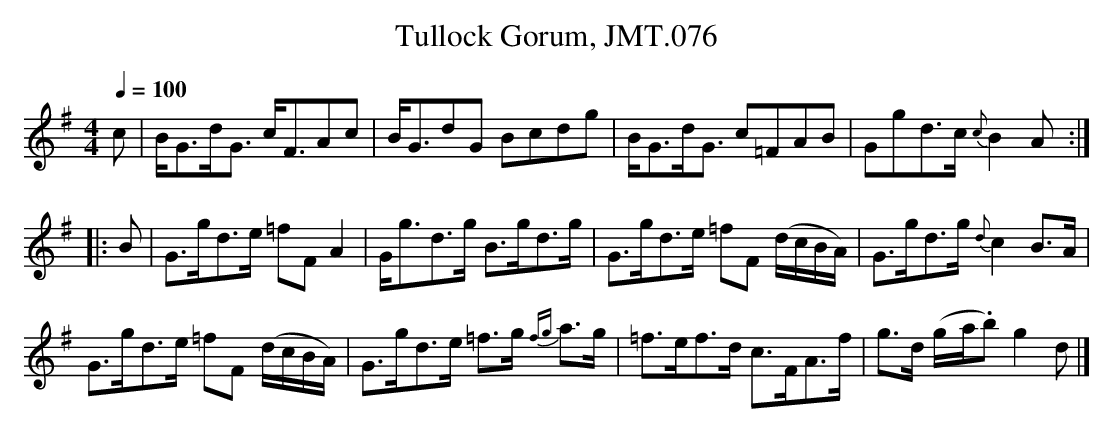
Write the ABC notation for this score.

X:1
T:Tullock Gorum, JMT.076
M:4/4
L:1/8
Q:1/4=100
K:G
c|B<Gd<G c<FAc|B<GdG Bcdg|\
B<Gd<G c=FAB|Ggd>c {c}B2A:|
|:B|G>gd>e =fFA2|G<gd>g B>gd>g|\
G>gd>e =fF (d/c/B/A/)|G>gd>g {d}c2B>A|
G>gd>e =fF (d/c/B/A/)|G>gd>e =f>g {fg}a>g|\
=f>ef>d c>FA>f|g>d (g/-a/.b)g2d|]
